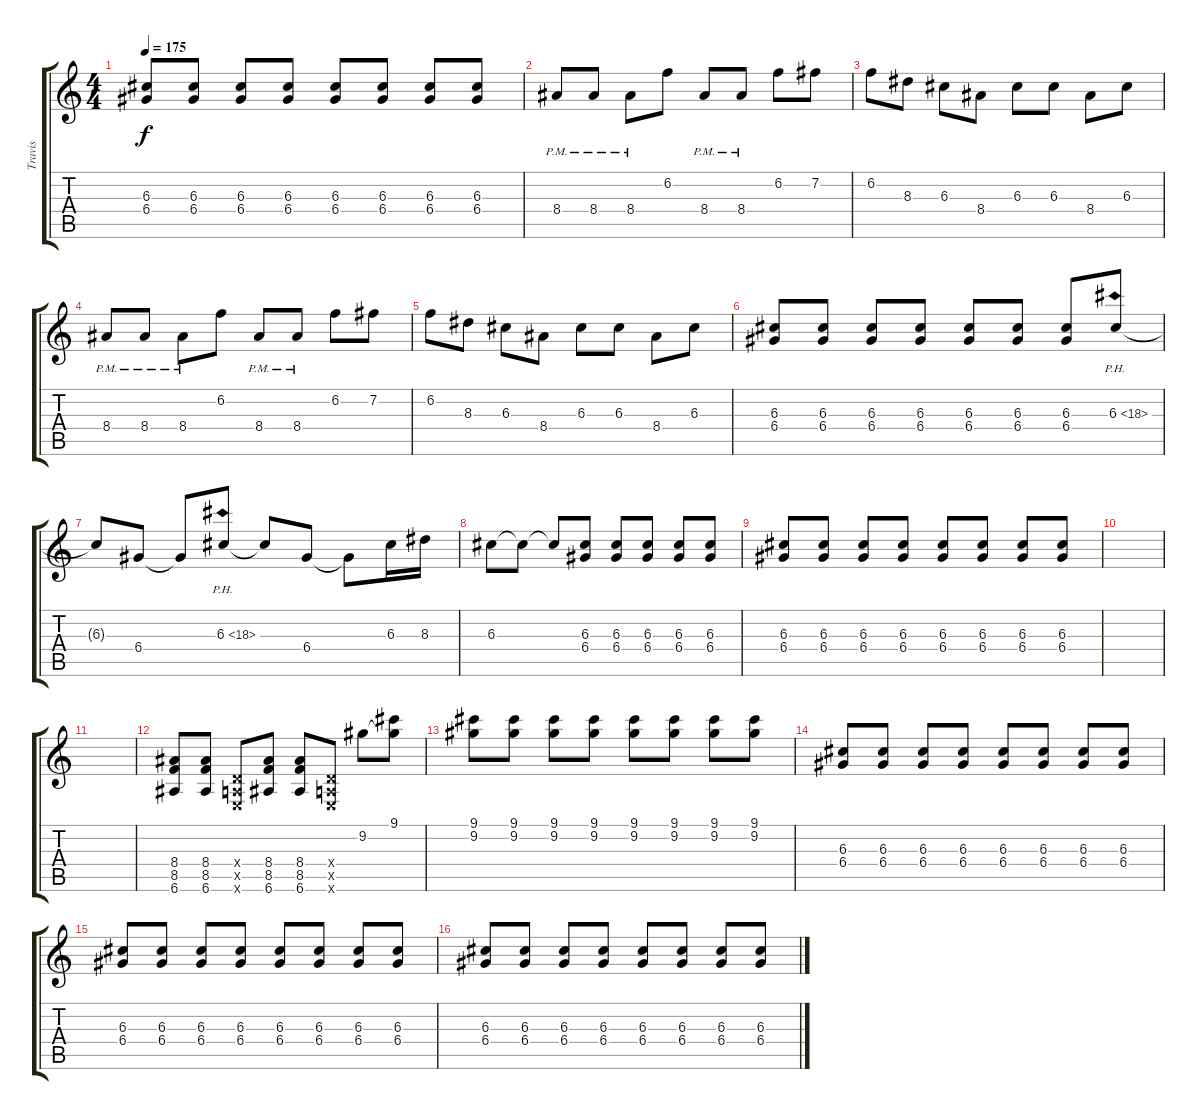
\track ("Travis" "Travis") {instrument distortionguitar}
\staff {score tabs}
\tuning (E4 B3 G3 D3 A2 E2) {hide}
\ts (4 4)
\tempo 175
\clef g2
\ks c
(6.3 6.4).8{dy f} (6.3 6.4).8 (6.3 6.4).8 (6.3 6.4).8 (6.3 6.4).8 (6.3 6.4).8 (6.3 6.4).8 (6.3 6.4).8 |
8.4{pm}.8 8.4{pm}.8 8.4{pm}.8 6.2.8 8.4{pm}.8 8.4{pm}.8 6.2.8 7.2.8 |
6.2.8 8.3.8 6.3.8 8.4.8 6.3.8 6.3.8 8.4.8 6.3.8 |
8.4{pm}.8 8.4{pm}.8 8.4{pm}.8 6.2.8 8.4{pm}.8 8.4{pm}.8 6.2.8 7.2.8 |
6.2.8 8.3.8 6.3.8 8.4.8 6.3.8 6.3.8 8.4.8 6.3.8 |
(6.3 6.4).8 (6.3 6.4).8 (6.3 6.4).8 (6.3 6.4).8 (6.3 6.4).8 (6.3 6.4).8 (6.3 6.4).8 6.3{ph 12}.8 |
6.3{t}.8 6.4.8 6.4{t}.8 6.3{ph 12}.8 6.3{t}.8 6.4.8 6.4{t}.8 6.3.16 8.3.16 |
6.3.8 6.3{t}.8 6.3{t}.8 (6.3 6.4).8 (6.3 6.4).8 (6.3 6.4).8 (6.3 6.4).8 (6.3 6.4).8 |
(6.3 6.4).8 (6.3 6.4).8 (6.3 6.4).8 (6.3 6.4).8 (6.3 6.4).8 (6.3 6.4).8 (6.3 6.4).8 (6.3 6.4).8 |
|
|
(8.4 8.5 6.6).8 (8.4 8.5 6.6).8 (0.4{x} 0.5{x} 0.6{x}).8 (8.4 8.5 6.6).8 (8.4 8.5 6.6).8 (0.4{x} 0.5{x} 0.6{x}).8 9.2.8 (9.1 9.2{t}).8 |
(9.1 9.2).8 (9.1 9.2).8 (9.1 9.2).8 (9.1 9.2).8 (9.1 9.2).8 (9.1 9.2).8 (9.1 9.2).8 (9.1 9.2).8 |
(6.3 6.4).8 (6.3 6.4).8 (6.3 6.4).8 (6.3 6.4).8 (6.3 6.4).8 (6.3 6.4).8 (6.3 6.4).8 (6.3 6.4).8 |
(6.3 6.4).8 (6.3 6.4).8 (6.3 6.4).8 (6.3 6.4).8 (6.3 6.4).8 (6.3 6.4).8 (6.3 6.4).8 (6.3 6.4).8 |
(6.3 6.4).8 (6.3 6.4).8 (6.3 6.4).8 (6.3 6.4).8 (6.3 6.4).8 (6.3 6.4).8 (6.3 6.4).8 (6.3 6.4).8
